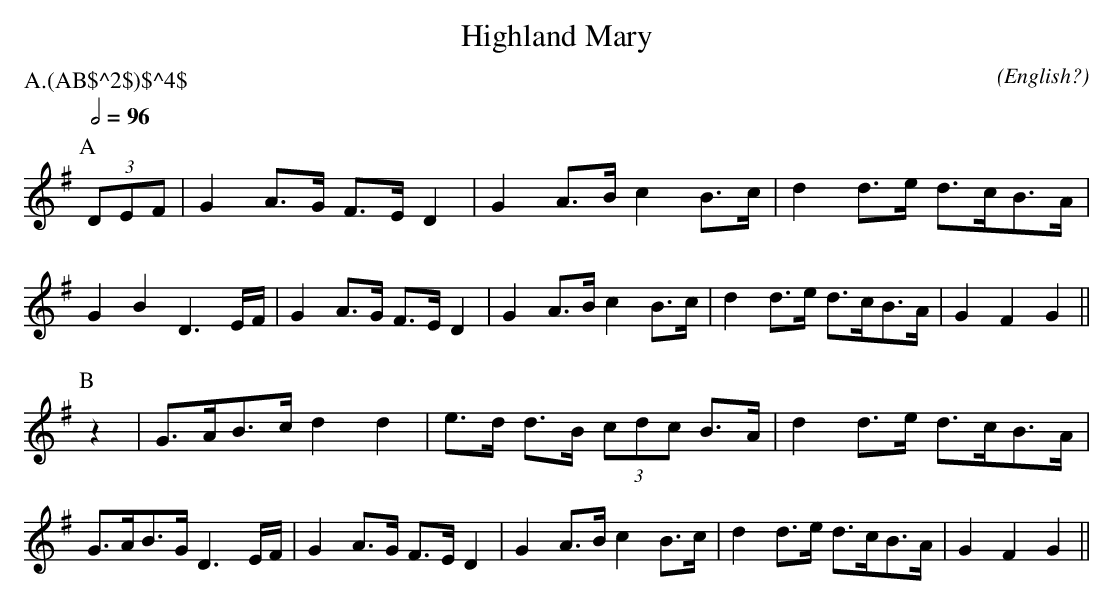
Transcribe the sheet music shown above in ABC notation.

X:1
T:Highland Mary
C:
O:English?
P:A.(AB$^2$)$^4$
K:G
Q:1/2=96
P:A
(3DEF |\
G2 A>G F>E D2 | G2   A>B c2    B>c | d2 d>e d>cB>A | G2 B2  D3 E/2F/2 |\
G2 A>G F>E D2 | G2   A>B c2    B>c | d2 d>e d>cB>A | G2 F2  G2        ||
P:B
z2 |\
G>AB>c d2  d2 | e>d  d>B (3cdc B>A | d2 d>e d>cB>A | G>AB>G D3 E/2F/2 |\
G2 A>G F>E D2 | G2   A>B c2    B>c | d2 d>e d>cB>A | G2 F2  G2        ||
